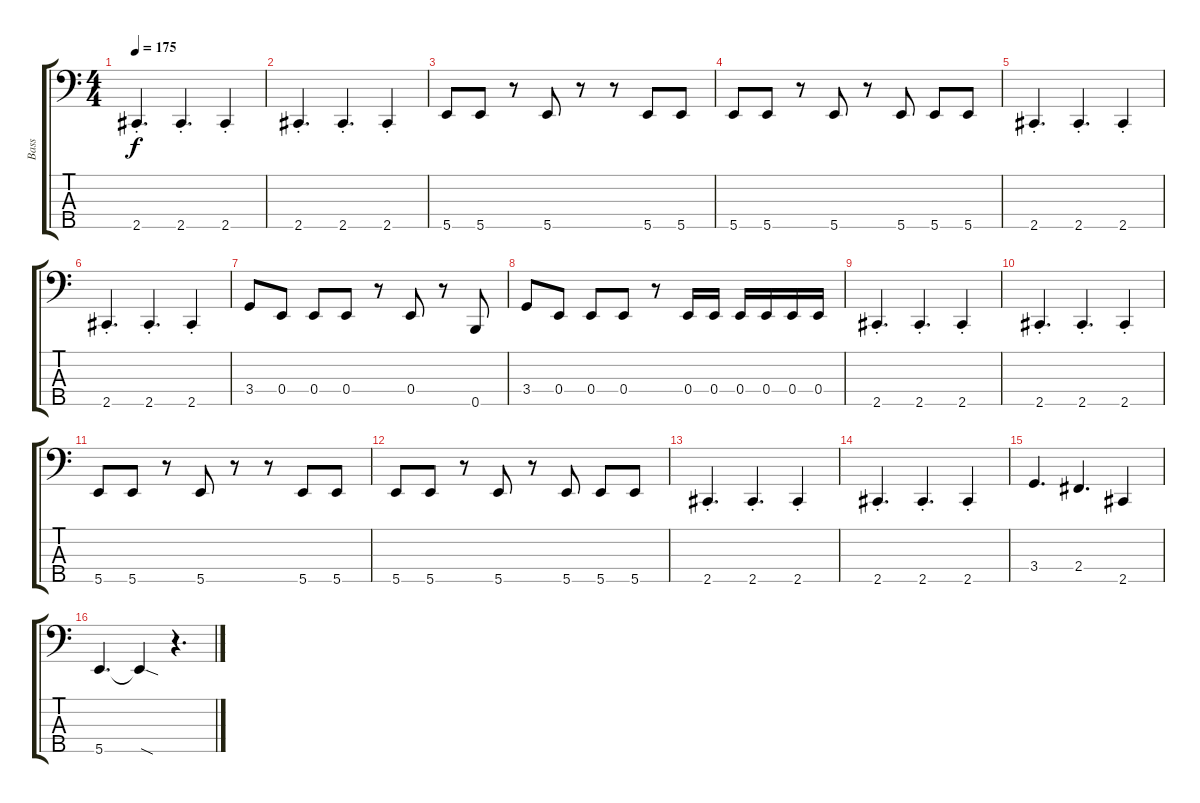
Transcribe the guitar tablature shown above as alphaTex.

\track ("Bass" "Bass") {instrument electricbassfinger}
\staff {score tabs}
\tuning (G2 D2 A1 E1 B0) {hide}
\ts (4 4)
\tempo 175
\clef f4
\ks c
2.5{st}.4{d dy f} 2.5{st}.4{d} 2.5{st}.4 |
2.5{st}.4{d} 2.5{st}.4{d} 2.5{st}.4 |
5.5.8 5.5.8 r.8 5.5.8 r.8 r.8 5.5.8 5.5.8 |
5.5.8 5.5.8 r.8 5.5.8 r.8 5.5.8 5.5.8 5.5.8 |
2.5{st}.4{d} 2.5{st}.4{d} 2.5{st}.4 |
2.5{st}.4{d} 2.5{st}.4{d} 2.5{st}.4 |
3.4.8 0.4.8 0.4.8 0.4.8 r.8 0.4.8 r.8 0.5.8 |
3.4.8 0.4.8 0.4.8 0.4.8 r.8 0.4.16 0.4.16 0.4.16 0.4.16 0.4.16 0.4.16 |
2.5{st}.4{d} 2.5{st}.4{d} 2.5{st}.4 |
2.5{st}.4{d} 2.5{st}.4{d} 2.5{st}.4 |
5.5.8 5.5.8 r.8 5.5.8 r.8 r.8 5.5.8 5.5.8 |
5.5.8 5.5.8 r.8 5.5.8 r.8 5.5.8 5.5.8 5.5.8 |
2.5{st}.4{d} 2.5{st}.4{d} 2.5{st}.4 |
2.5{st}.4{d} 2.5{st}.4{d} 2.5{st}.4 |
3.4.4{d} 2.4.4{d} 2.5.4 |
5.5.4{d} 5.5{sod t}.4 r.4{d}
